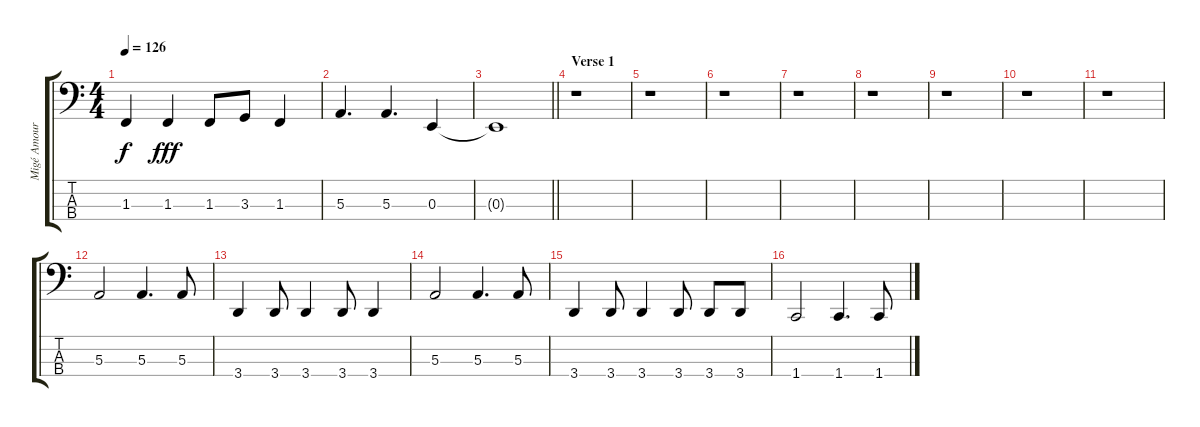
\track ("Migé Amour (Bass)" "Migé Amour") {instrument electricbassfinger}
\staff {score tabs}
\tuning (D2 A1 E1 B0) {hide}
\ts (4 4)
\tempo 126
\clef f4
\ks c
1.3{t}.4{dy f} 1.3.4{dy fff} 1.3.8 3.3.8 1.3.4 |
5.3.4{d} 5.3.4{d} 0.3.4 |
\barLineRight lightlight
0.3{t}.1 |
\section ("" "Verse 1")
r.1 |
r.1 |
r.1 |
r.1 |
r.1 |
r.1 |
r.1 |
r.1 |
5.3.2 5.3.4{d} 5.3.8 |
3.4.4 3.4.8 3.4.4 3.4.8 3.4.4 |
5.3.2 5.3.4{d} 5.3.8 |
3.4.4 3.4.8 3.4.4 3.4.8 3.4.8 3.4.8 |
1.4.2 1.4.4{d} 1.4.8
